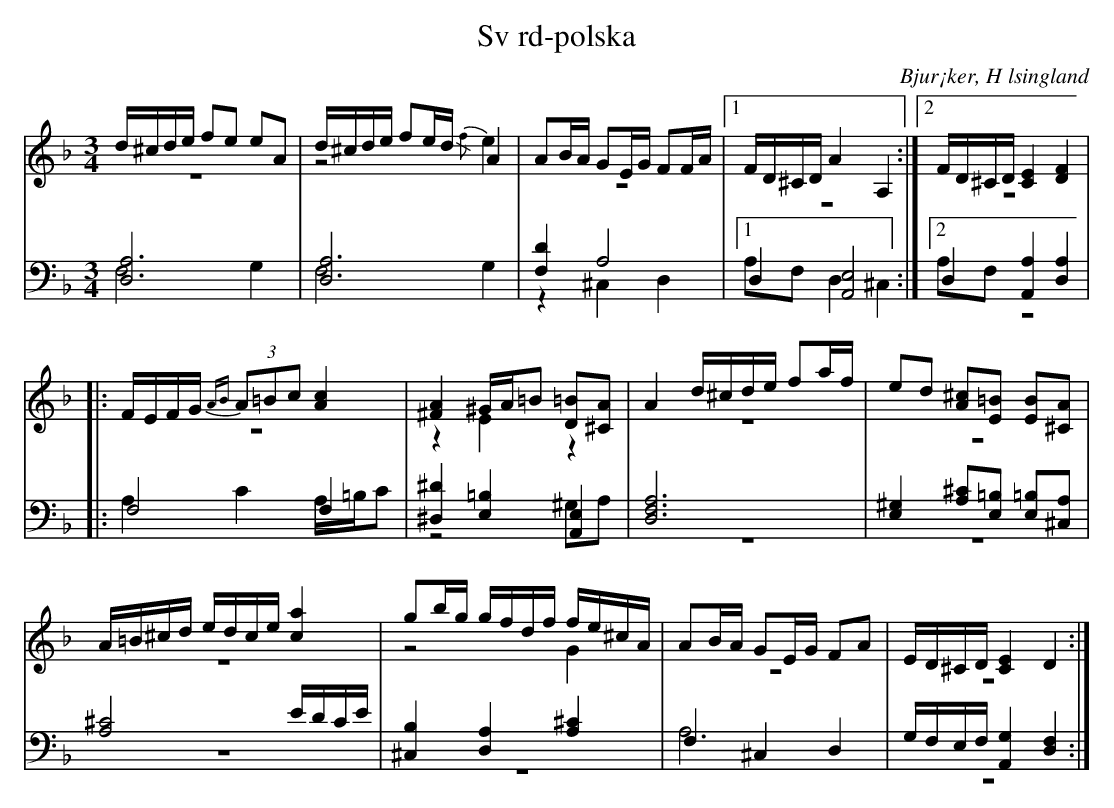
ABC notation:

X:1
T: Sv rd-polska
O: Bjur¡ker, H lsingland
M: 3/4
L: 1/8
K: Dm
V:1
V:2 merge
V:3
V:4 merge
V:1
d/^c/d/e/ fe eA|d/^c/d/e/ fe/d/ A2|AB/A/ GE/G/ FF/A/|1 F/D/^C/D/ A2 A,2:|2 F/D/^C/D/ [C2E2] [D2F2]|
|:F/E/F/G/ (3{AB}A=Bc [A2c2]|[^F2A2] ^G/A/=B [D=B][^CA]|A2 d/^c/d/e/ fa/f/|ed [A^c][E=B] [EB][^CA]|
A/=B/^c/d/ e/d/c/e/ [c2a2]|gb/g/ g/f/d/f/ f/e/^c/A/|AB/A/ GE/G/ FA|E/D/^C/D/ [C2E2] D2:|
V:2
z6|z4 {/f}e2|z6|1 z6:|2 z6|
|:z6|z2 E2 z2|z6|z6|
z6|z4 G2|z6|z6:|
V:3 clef=bass
[D,6A,6]|[D,6A,6]|[F,2D2] A,4|1 D,2 [A,,4E,4]:|2 D,2 [A,,2A,2] [D,2A,2]|
|:F,4 F,2|[^D,2^D2] [E,2=B,2] [A,,2E,2]|[D,6F,6A,6]|[E,2^G,2] [A,^C][E,=B,] [E,=B,][^C,A,]|
[A,4^C4] E/D/C/E/|[^C,2B,2]  [D,2A,2] [A,2^C2]|F,2 ^C,2 D,2|G,/F,/E,/F,/ [A,,2G,2] [D,2F,2]:|
V:4 clef=bass
F,4 G,2|F,4 G,2|z2 ^C,2 D,2|1 A,F, D,2 ^C,2:|2 A,F,  z4|
|:A,2 C2 A,/=B,/C|z4 ^G,A,|z6|z6|
z6|z6|A,6|z6:|
